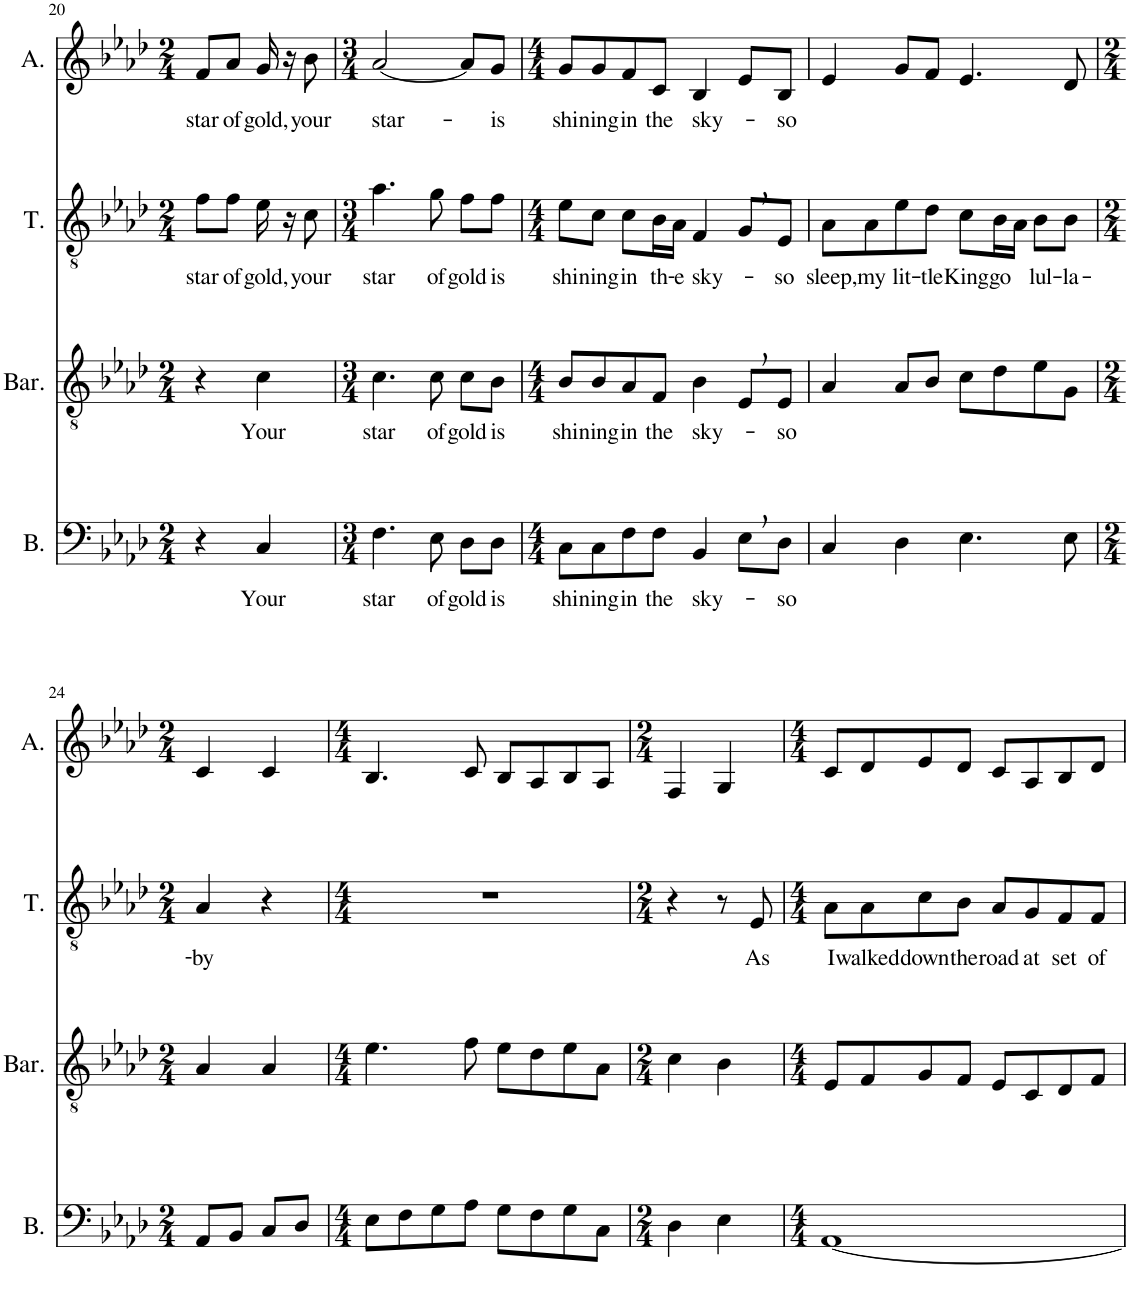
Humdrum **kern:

**kern	**text	**kern	**text	**kern	**text	**kern	**text
*part4	*part4	*part3	*part3	*part2	*part2	*part1	*part1
*staff4	*staff4	*staff3	*staff3	*staff2	*staff2	*staff1	*staff1
*I"Bass	*	*I"Baritone	*	*I"Tenor	*	*I"Alto	*
*I'B.	*	*I'Bar.	*	*I'T.	*	*I'A.	*
!!LO:PB:g=z
*clefF4	*	*clefGv2	*	*clefGv2	*	*clefG2	*
*k[b-e-a-d-]	*	*k[b-e-a-d-]	*	*k[b-e-a-d-]	*	*k[b-e-a-d-]	*
*M2/4	*	*M2/4	*	*M2/4	*	*M2/4	*
=20	=20	=20	=20	=20	=20	=20	=20
!	!	!	!	!	!LO:LY:b	!	!LO:LY:b
4r	.	4r	.	8f\L	star	8f/L	star
!	!	!	!	!	!LO:LY:b	!	!LO:LY:b
.	.	.	.	8f\J	of	8a-/J	of
!	!LO:LY:b	!	!LO:LY:b	!	!LO:LY:b	!	!LO:LY:b
4C/	Your	4c\	Your	16e-\	gold,	16g/	gold,
.	.	.	.	16r	.	16r	.
!	!	!	!	!	!LO:LY:b	!	!LO:LY:b
.	.	.	.	8c\	your	8b-\	your
=21	=21	=21	=21	=21	=21	=21	=21
*M3/4	*	*M3/4	*	*M3/4	*	*M3/4	*
!	!LO:LY:b	!	!LO:LY:b	!	!LO:LY:b	!	!LO:LY:b
4.F\	star	4.c\	star	4.a-\	star	[2a-/	star-
!	!LO:LY:b	!	!LO:LY:b	!	!LO:LY:b	!	!
8E-\	of	8c\	of	8g\	of	.	.
!	!LO:LY:b	!	!LO:LY:b	!	!LO:LY:b	!	!
8D-\L	gold	8c\L	gold	8f\L	gold	8a-/L]	.
!	!LO:LY:b	!	!LO:LY:b	!	!LO:LY:b	!	!LO:LY:b
8D-\J	is	8B-\J	is	8f\J	is	8g/J	-is
=22	=22	=22	=22	=22	=22	=22	=22
*M4/4	*	*M4/4	*	*M4/4	*	*M4/4	*
!	!LO:LY:b	!	!LO:LY:b	!	!LO:LY:b	!	!LO:LY:b
8C\L	shi-	8B-/L	shi-	8e-\L	shi-	8g/L	shi-
!	!LO:LY:b	!	!LO:LY:b	!	!LO:LY:b	!	!LO:LY:b
8C\	-ning	8B-/	-ning	8c\J	-ning	8g/	-ning
!	!LO:LY:b	!	!LO:LY:b	!	!LO:LY:b	!	!LO:LY:b
8F\	in	8A-/	in	8c\L	in	8f/	in
!	!LO:LY:b	!	!LO:LY:b	!	!LO:LY:b	!	!LO:LY:b
8F\J	the	8F/J	the	16B-\L	th-	8c/J	the
!	!	!	!	!	!LO:LY:b	!	!
.	.	.	.	16A-\JJ	-e	.	.
!	!LO:LY:b	!	!LO:LY:b	!	!LO:LY:b	!	!LO:LY:b
4BB-/	sky-	4B-\	sky-	4F/	sky-	4B-/	sky-
8E-,\L	.	8E-,/L	.	8G,/L	.	8e-/L	.
!	!LO:LY:b	!	!LO:LY:b	!	!LO:LY:b	!	!LO:LY:b
8D-\J	-so-	8E-/J	-so-	8E-/J	so	8B-/J	-so-
=23	=23	=23	=23	=23	=23	=23	=23
!	!	!	!	!	!LO:LY:b	!	!
4C/	.	4A-/	.	8A-\L	sleep,	4e-/	.
!	!	!	!	!	!LO:LY:b	!	!
.	.	.	.	8A-\	my	.	.
!	!	!	!	!	!LO:LY:b	!	!
4D-\	.	8A-/L	.	8e-\	lit-	8g/L	.
!	!	!	!	!	!LO:LY:b	!	!
.	.	8B-/J	.	8d-\J	-tle	8f/J	.
!	!	!	!	!	!LO:LY:b	!	!
4.E-\	.	8c\L	.	8c\L	King	4.e-/	.
!	!	!	!	!	!LO:LY:b	!	!
.	.	8d-\	.	16B-\L	-go	.	.
.	.	.	.	16A-\JJ	.	.	.
!	!	!	!	!	!LO:LY:b	!	!
.	.	8e-\	.	8B-\L	lul-	.	.
!	!	!	!	!	!LO:LY:b	!	!
8E-\	.	8G\J	.	8B-\J	-la-	8d-/	.
!!LO:LB:g=z
=24	=24	=24	=24	=24	=24	=24	=24
*M2/4	*	*M2/4	*	*M2/4	*	*M2/4	*
!	!	!	!	!	!LO:LY:b	!	!
8AA-/L	.	4A-/	.	4A-/	by	4c/	.
8BB-/J	.	.	.	.	.	.	.
8C/L	.	4A-/	.	4r	.	4c/	.
8D-/J	.	.	.	.	.	.	.
=25	=25	=25	=25	=25	=25	=25	=25
*M4/4	*	*M4/4	*	*M4/4	*	*M4/4	*
8E-\L	.	4.e-\	.	1r	.	4.B-/	.
8F\	.	.	.	.	.	.	.
8G\	.	.	.	.	.	.	.
8A-\J	.	8f\	.	.	.	8c/	.
8G\L	.	8e-\L	.	.	.	8B-/L	.
8F\	.	8d-\	.	.	.	8A-/	.
8G\	.	8e-\	.	.	.	8B-/	.
8C\J	.	8A-\J	.	.	.	8A-/J	.
=26	=26	=26	=26	=26	=26	=26	=26
*M2/4	*	*M2/4	*	*M2/4	*	*M2/4	*
4D-\	.	4c\	.	4r	.	4F/	.
4E-\	.	4B-\	.	8r	.	4G/	.
!	!	!	!	!	!LO:LY:b	!	!
.	.	.	.	8E-/	As	.	.
=27	=27	=27	=27	=27	=27	=27	=27
*M4/4	*	*M4/4	*	*M4/4	*	*M4/4	*
!	!	!	!	!	!LO:LY:b	!	!
[1AA-	.	8E-/L	.	8A-\L	I	8c/L	.
!	!	!	!	!	!LO:LY:b	!	!
.	.	8F/	.	8A-\	walked	8d-/	.
!	!	!	!	!	!LO:LY:b	!	!
.	.	8G/	.	8c\	down	8e-/	.
!	!	!	!	!	!LO:LY:b	!	!
.	.	8F/J	.	8B-\J	the	8d-/J	.
!	!	!	!	!	!LO:LY:b	!	!
.	.	8E-/L	.	8A-/L	road	8c/L	.
!	!	!	!	!	!LO:LY:b	!	!
.	.	8C/	.	8G/	at	8A-/	.
!	!	!	!	!	!LO:LY:b	!	!
.	.	8D-/	.	8F/	set	8B-/	.
!	!	!	!	!	!LO:LY:b	!	!
.	.	8F/J	.	8F/J	of	8d-/J	.
=	=	=	=	=	=	=	=
*-	*-	*-	*-	*-	*-	*-	*-
